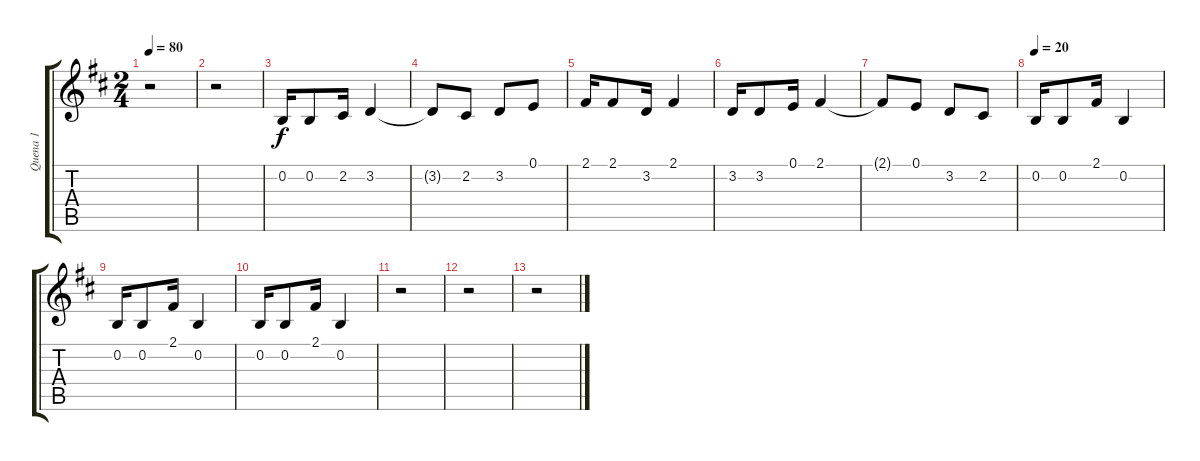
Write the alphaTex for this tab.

\track ("Quena 1" "Quena 1") {instrument piccolo}
\staff {score tabs}
\tuning (E4 B3 G3 D3 A2 E2) {hide}
\ts (2 4)
\tempo 80
\clef g2
\ks d
r.2{dy f} |
r.2 |
0.2.16 0.2.8 2.2.16 3.2.4 |
3.2{t}.8 2.2.8 3.2.8 0.1.8 |
2.1.16 2.1.8 3.2.16 2.1.4 |
3.2.16 3.2.8 0.1.16 2.1.4 |
2.1{t}.8 0.1.8 3.2.8 2.2.8 |
\tempo 20
0.2.16 0.2.8 2.1.16 0.2.4 |
0.2.16 0.2.8 2.1.16 0.2.4 |
0.2.16 0.2.8 2.1.16 0.2.4 |
r.2 |
r.2 |
r.2
